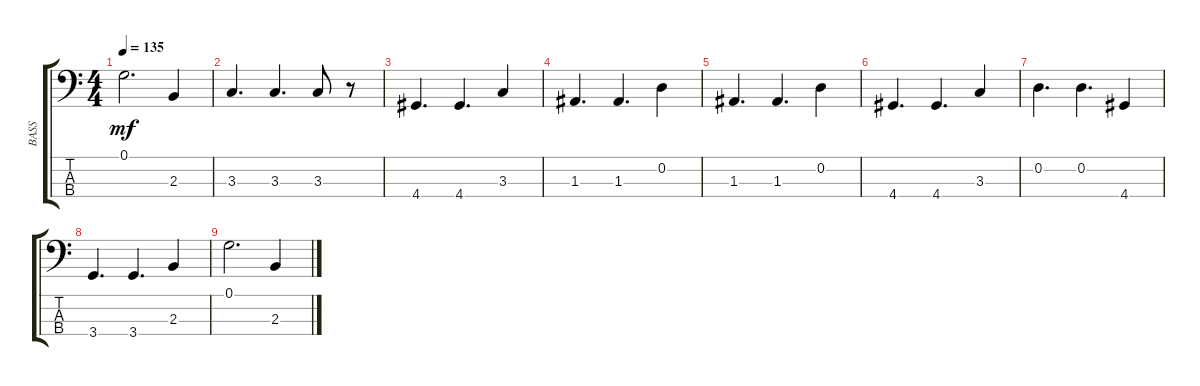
\track ("BASS" "BASS") {instrument acousticbass}
\staff {score tabs}
\tuning (G2 D2 A1 E1) {hide}
\ts (4 4)
\tempo 135
\clef f4
\ks c
0.1.2{d dy mf} 2.3.4 |
3.3.4{d} 3.3.4{d} 3.3.8 r.8 |
4.4.4{d} 4.4.4{d} 3.3.4 |
1.3.4{d} 1.3.4{d} 0.2.4 |
1.3.4{d} 1.3.4{d} 0.2.4 |
4.4.4{d} 4.4.4{d} 3.3.4 |
0.2.4{d} 0.2.4{d} 4.4.4 |
3.4.4{d} 3.4.4{d} 2.3.4 |
0.1.2{d} 2.3.4
